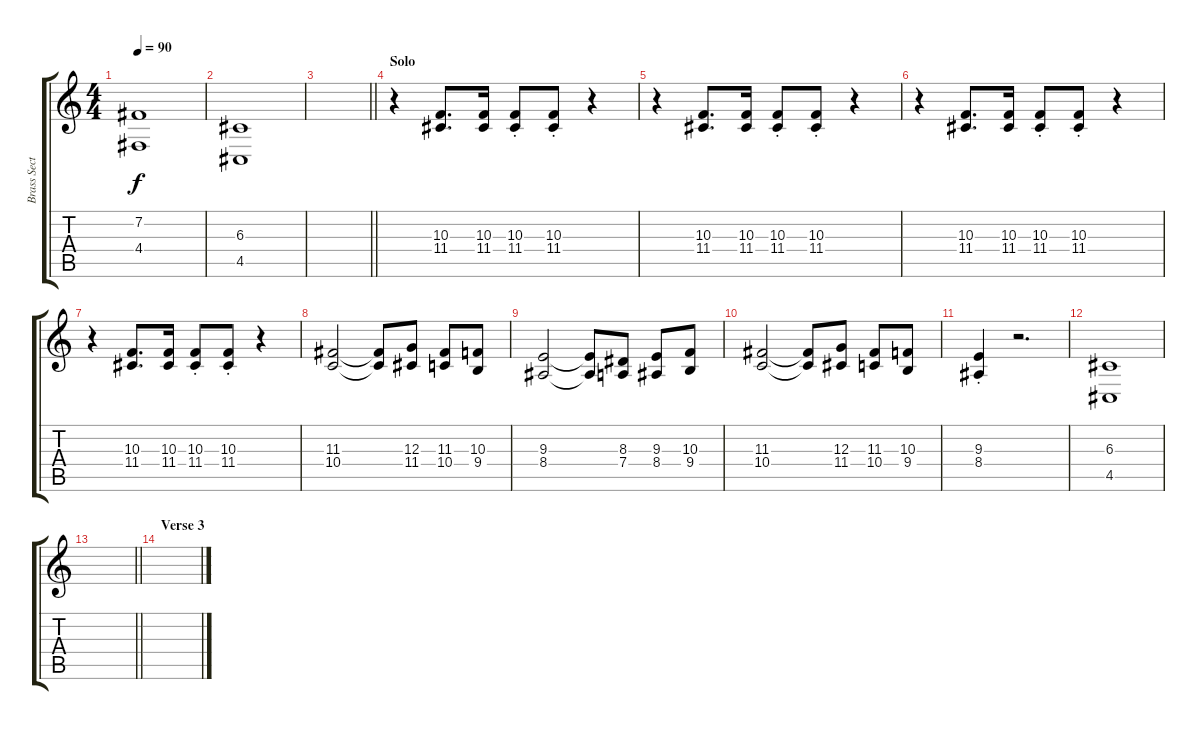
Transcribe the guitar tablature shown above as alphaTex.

\track ("Brass Section" "Brass Sect") {instrument trombone}
\staff {score tabs}
\tuning (E4 B3 G3 D3 A2 E2) {hide}
\ts (4 4)
\tempo 90
\clef g2
\ks c
(7.2 4.4).1{dy f} |
(6.3 4.5).1 |
\barLineRight lightlight
|
\section ("" "Solo")
r.4 (10.3 11.4).8{d} (10.3 11.4).16 (10.3{st} 11.4{st}).8 (10.3{st} 11.4{st}).8 r.4 |
r.4 (10.3 11.4).8{d} (10.3 11.4).16 (10.3{st} 11.4{st}).8 (10.3{st} 11.4{st}).8 r.4 |
r.4 (10.3 11.4).8{d} (10.3 11.4).16 (10.3{st} 11.4{st}).8 (10.3{st} 11.4{st}).8 r.4 |
r.4 (10.3 11.4).8{d} (10.3 11.4).16 (10.3{st} 11.4{st}).8 (10.3{st} 11.4{st}).8 r.4 |
(11.3 10.4).2 (11.3{t} 10.4{t}).8 (12.3 11.4).8 (11.3 10.4).8 (10.3 9.4).8 |
(9.3 8.4).2 (9.3{t} 8.4{t}).8 (8.3 7.4).8 (9.3 8.4).8 (10.3 9.4).8 |
(11.3 10.4).2 (11.3{t} 10.4{t}).8 (12.3 11.4).8 (11.3 10.4).8 (10.3 9.4).8 |
(9.3{st} 8.4{st}).4 r.2{d} |
(6.3 4.5).1 |
\barLineRight lightlight
|
\section ("" "Verse 3")
